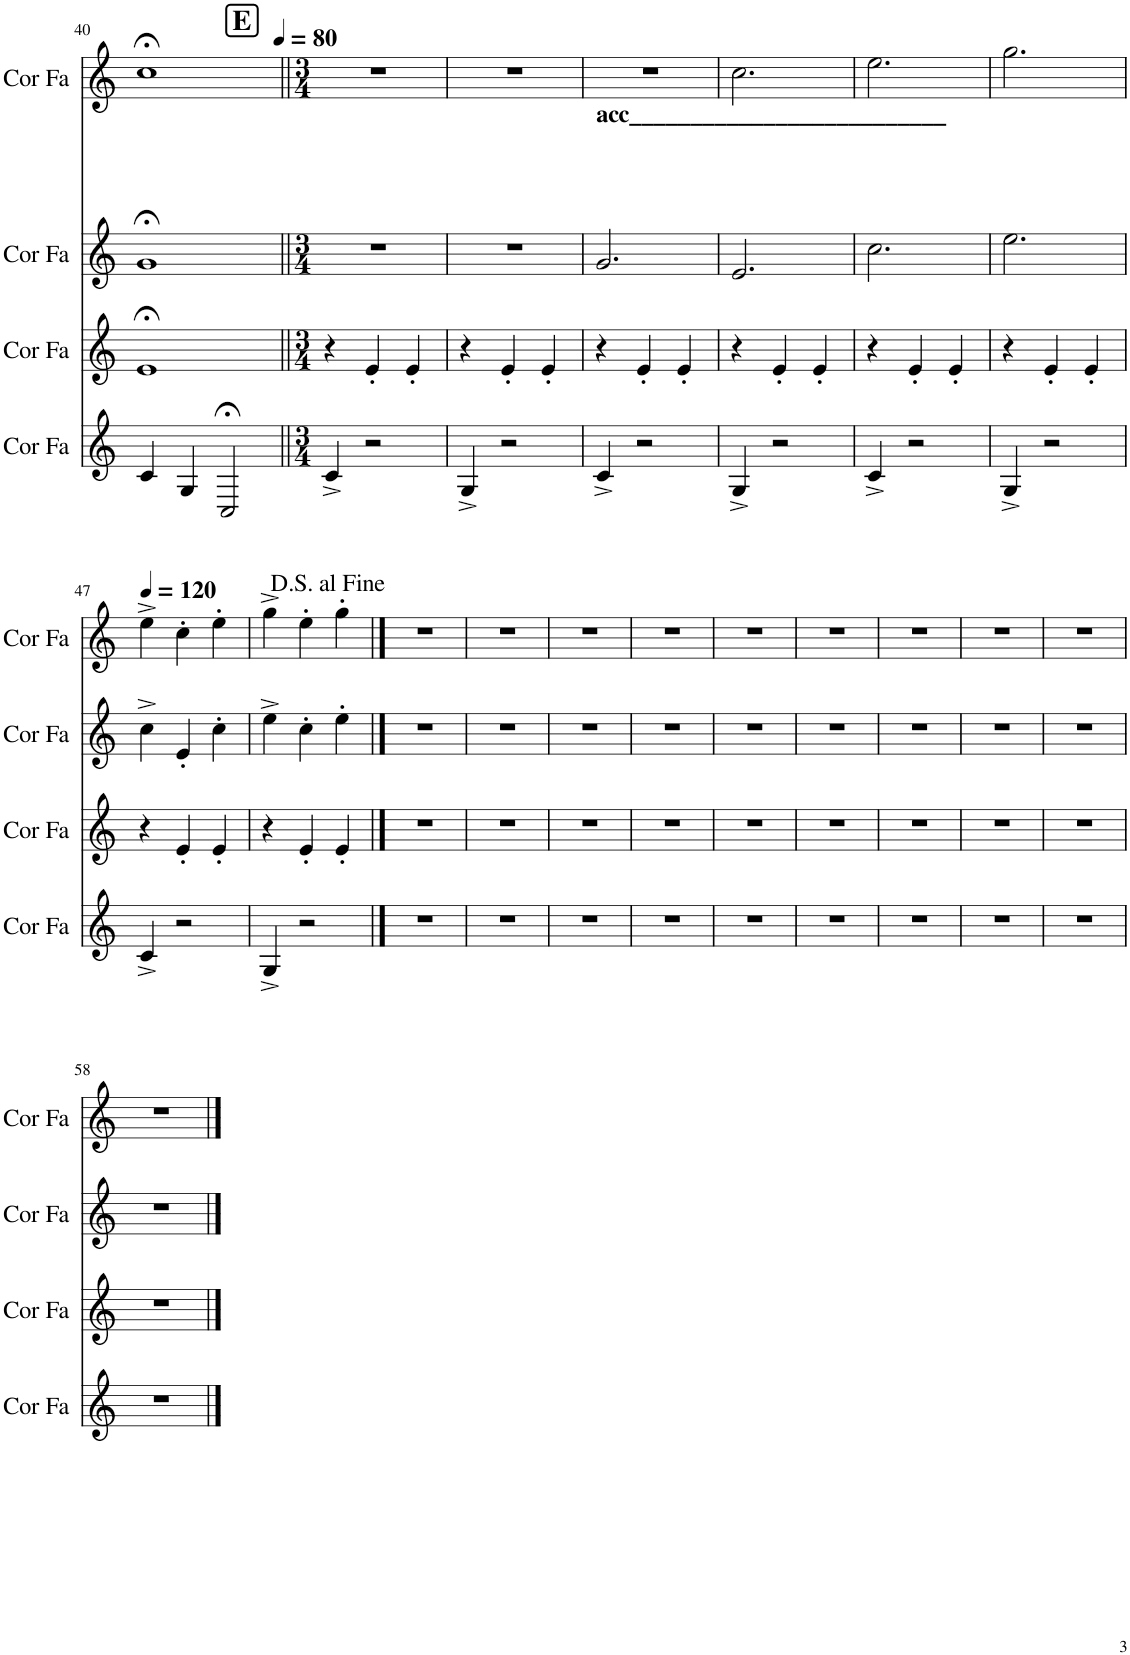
**kern	**kern	**kern	**kern
*part4	*part3	*part2	*part1
*staff4	*staff3	*staff2	*staff1
*I"Cor en Fa	*I"Cor en Fa	*I"Cor en Fa	*I"Cor en Fa
*I'Cor Fa	*I'Cor Fa	*I'Cor Fa	*I'Cor Fa
!!LO:PB:g=z
*clefG2	*clefG2	*clefG2	*clefG2
*Trd4c7	*Trd4c7	*Trd4c7	*Trd4c7
*k[]	*k[]	*k[]	*k[]
*M4/4	*M4/4	*M4/4	*M4/4
=40	=40	=40	=40
4c/	1e;<	1g;<	1cc;<
4G/	.	.	.
2C;</	.	.	.
=41||	=41||	=41||	=41||
!!LO:REH:place=s1:a:B:cj:fs=14:t=E
*M3/4	*M3/4	*M3/4	*M3/4
*	*	*	*MM80
4c^/	4r	2.r	2.r
2r	4e'/	.	.
.	4e'/	.	.
=42	=42	=42	=42
4G^/	4r	2.r	2.r
2r	4e'/	.	.
.	4e'/	.	.
=43	=43	=43	=43
!	!	!LO:TX:a:B:t=acc__________________________	!
4c^/	4r	2.g/	2.r
2r	4e'/	.	.
.	4e'/	.	.
=44	=44	=44	=44
4G^/	4r	2.e/	2.cc\
2r	4e'/	.	.
.	4e'/	.	.
=45	=45	=45	=45
4c^/	4r	2.cc\	2.ee\
2r	4e'/	.	.
.	4e'/	.	.
=46	=46	=46	=46
4G^/	4r	2.ee\	2.gg\
2r	4e'/	.	.
.	4e'/	.	.
!!LO:LB:g=z
=47	=47	=47	=47
*	*	*	*MM120
4c^/	4r	4cc^\	4ee^\
2r	4e'/	4e'/	4cc'\
.	4e'/	4cc'\	4ee'\
=48	=48	=48	=48
4G^/	4r	4ee^\	4gg^\
2r	4e'/	4cc'\	4ee'\
.	4e'/	4ee'\	4gg'\
==49	==49	==49	==49
2.r	2.r	2.r	2.r
=50	=50	=50	=50
2.r	2.r	2.r	2.r
=51	=51	=51	=51
2.r	2.r	2.r	2.r
=52	=52	=52	=52
2.r	2.r	2.r	2.r
=53	=53	=53	=53
2.r	2.r	2.r	2.r
=54	=54	=54	=54
2.r	2.r	2.r	2.r
=55	=55	=55	=55
2.r	2.r	2.r	2.r
=56	=56	=56	=56
2.r	2.r	2.r	2.r
=57	=57	=57	=57
2.r	2.r	2.r	2.r
!!LO:LB:g=z
=58	=58	=58	=58
2.r	2.r	2.r	2.r
==	==	==	==
*-	*-	*-	*-
